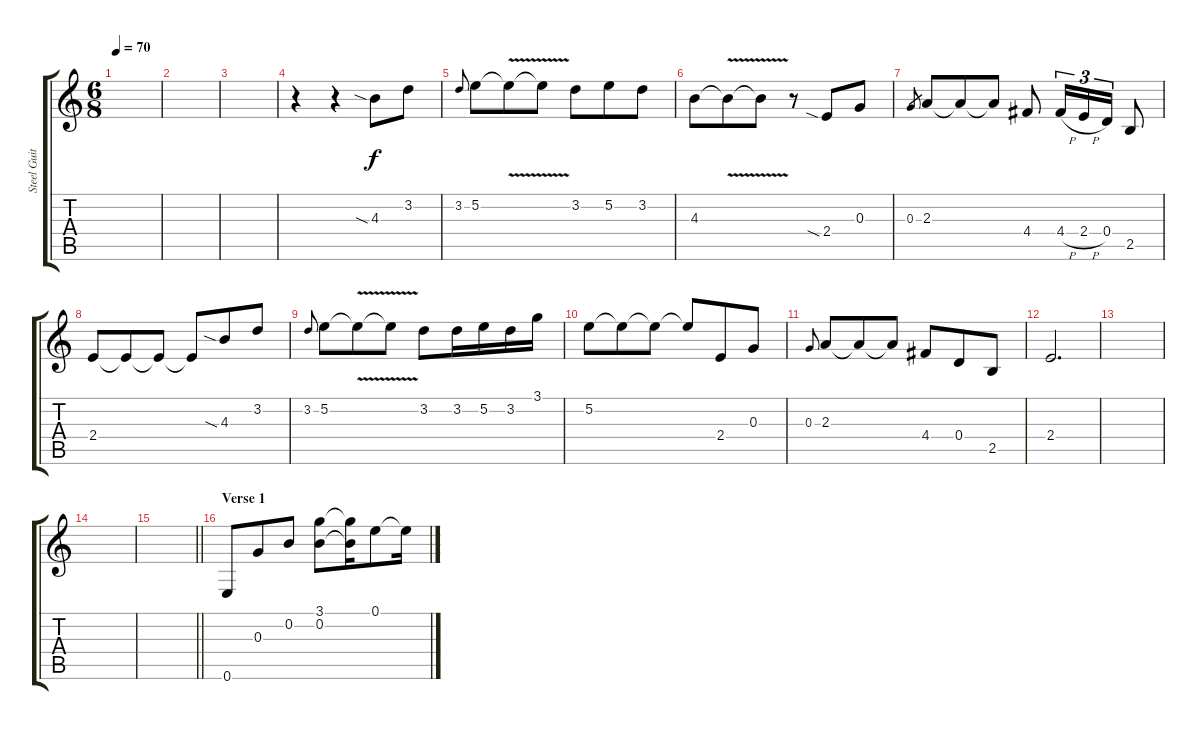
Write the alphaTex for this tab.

\track ("Steel Guitar" "Steel Guit") {instrument acousticguitarsteel}
\staff {score tabs}
\tuning (E4 B3 G3 D3 A2 E2) {hide}
\ts (6 8)
\tempo 70
\clef g2
\ks c
|
|
|
r.4 r.4 4.3{sia}.8 3.2.8 |
3.2.8{gr onbeat} 5.2.8 5.2{v t}.8 5.2{t}.8 3.2.8 5.2.8 3.2.8 |
4.3.8 4.3{v t}.8 4.3{v t}.8 r.8 2.4{sia}.8 0.3.8 |
0.3.8{gr} 2.3.8 2.3{t}.8 2.3{t}.8 4.4.8 4.4{h}.16{tu (3 2)} 2.4{h}.16{tu (3 2)} 0.4.16{tu (3 2)} 2.5.8 |
2.4.8 2.4{t}.8 2.4{t}.8 2.4{t}.8 4.3{sia}.8 3.2.8 |
3.2.8{gr onbeat} 5.2.8 5.2{v t}.8 5.2{t}.8 3.2.8 3.2.16 5.2.16 3.2.16 3.1.16 |
5.2.8 5.2{t}.8 5.2{t}.8 5.2{t}.8 2.4.8 0.3.8 |
0.3.8{gr onbeat} 2.3.8 2.3{t}.8 2.3{t}.8 4.4.8 0.4.8 2.5.8 |
2.4.2{d} |
|
|
\barLineRight lightlight
|
\section ("" "Verse 1")
0.6.8 0.3.8 0.2.8 (3.1 0.2).8 (3.1{t} 0.2{t}).16 0.1.8 0.1{t}.16
